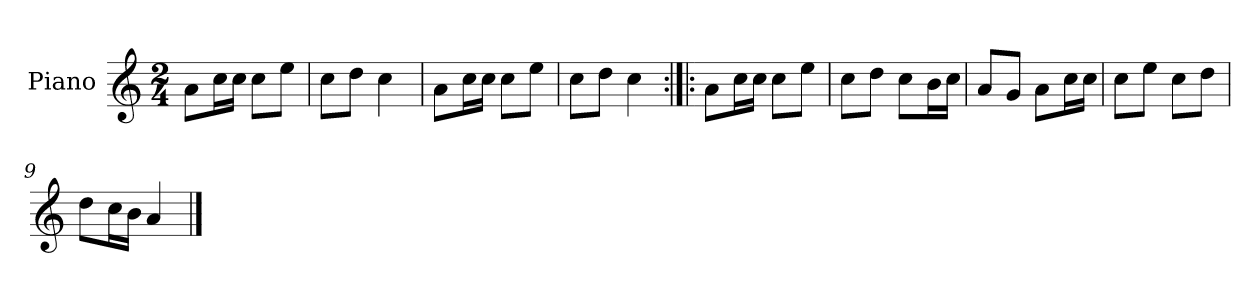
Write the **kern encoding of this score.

**kern
*part1
*staff1
*I"Piano
*I'Pno.
*clefG2
*k[]
*M2/4
=1
8a\L
16cc\L
16cc\JJ
8cc\L
8ee\J
=2
8cc\L
8dd\J
4cc\
=3
8a\L
16cc\L
16cc\JJ
8cc\L
8ee\J
=4
8cc\L
8dd\J
4cc\
=5:|!|:
8a\L
16cc\L
16cc\JJ
8cc\L
8ee\J
=6
8cc\L
8dd\J
8cc\L
16b\L
16cc\JJ
=7
8a/L
8g/J
8a\L
16cc\L
16cc\JJ
=8
8cc\L
8ee\J
8cc\L
8dd\J
!!LO:LB:g=z
=9
8dd\L
16cc\L
16b\JJ
4a/
==
*-
